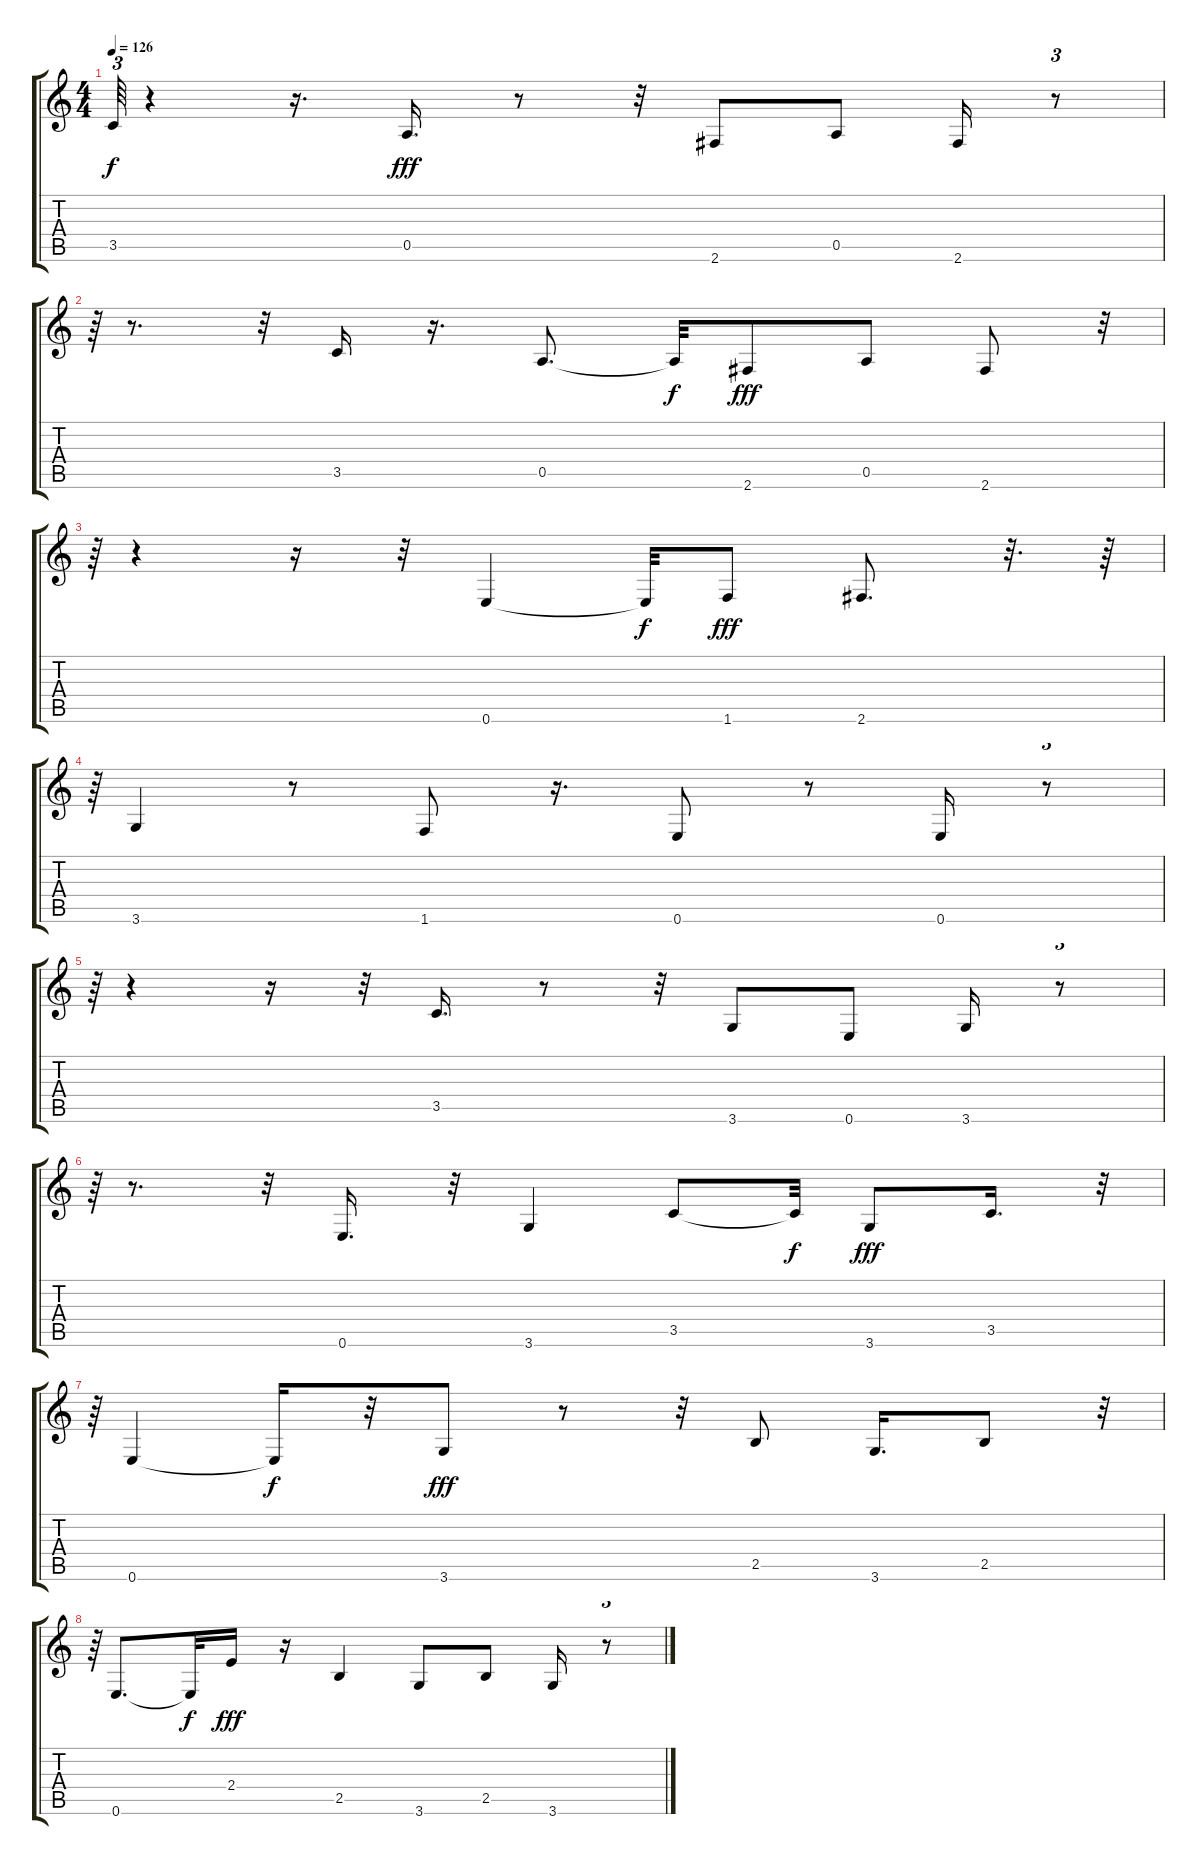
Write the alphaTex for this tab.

\track "" {instrument electricbasspick}
\staff {score tabs}
\tuning (E4 B3 G3 D3 A2 E2) {hide}
\ts (4 4)
\tempo 126
\clef g2
\ks c
3.5{t}.64{tu (3 2) dy f} r.4 r.16{d} 0.5.16{d dy fff} r.8 r.32 2.6.8 0.5.8 2.6.16 r.8{tu (3 2)} |
r.64{tu (3 2)} r.8{d} r.32 3.5.16 r.16{d} 0.5.8{d} 0.5{t}.32{dy f} 2.6.8{dy fff} 0.5.8 2.6.8 r.32{tu (3 2)} |
r.64{tu (3 2)} r.4 r.16 r.32 0.6.4 0.6{t}.32{dy f} 1.6.8{dy fff} 2.6.8{d} r.32{d} r.64 |
r.64{tu (3 2)} 3.6.4 r.8 1.6.8 r.16{d} 0.6.8 r.8 0.6.16 r.8{tu (3 2)} |
r.64{tu (3 2)} r.4 r.16 r.32 3.5.16{d} r.8 r.32 3.6.8 0.6.8 3.6.16 r.8{tu (3 2)} |
r.64{tu (3 2)} r.8{d} r.32 0.6.16{d} r.32 3.6.4 3.5.8 3.5{t}.32{dy f} 3.6.8{dy fff} 3.5.16{d} r.32{tu (3 2)} |
r.64{tu (3 2)} 0.6.4 0.6{t}.16{dy f} r.32 3.6.8{dy fff} r.8 r.32 2.5.8 3.6.16{d} 2.5.8 r.32{tu (3 2)} |
r.64{tu (3 2)} 0.6.8{d} 0.6{t}.32{dy f} 2.4.16{dy fff} r.16 2.5.4 3.6.8 2.5.8 3.6.16 r.8{tu (3 2)}
